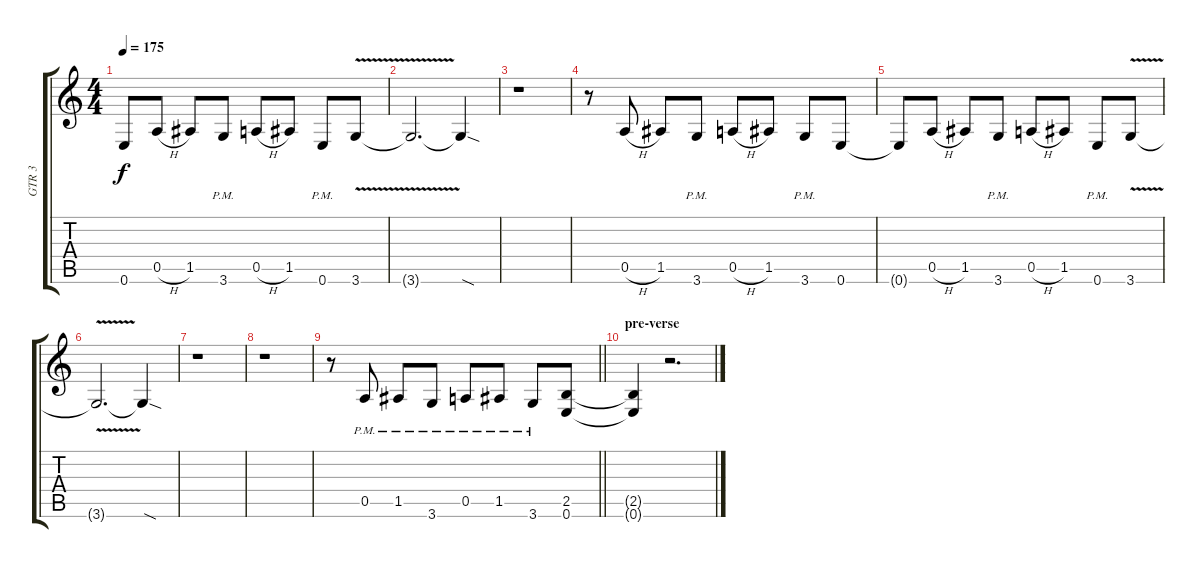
\track ("GTR 3" "GTR 3") {instrument distortionguitar}
\staff {score tabs}
\tuning (E4 B3 G3 D3 A2 E2) {hide}
\ts (4 4)
\tempo 175
\clef g2
\ks c
0.6{t}.8{dy f} 0.5{h}.8 1.5.8 3.6{pm}.8 0.5{h}.8 1.5.8 0.6{pm}.8 3.6{v}.8 |
3.6{t}.2{d} 3.6{sod t}.4 |
r.1 |
r.8 0.5{h}.8 1.5.8 3.6{pm}.8 0.5{h}.8 1.5.8 3.6{pm}.8 0.6.8 |
0.6{t}.8 0.5{h}.8 1.5.8 3.6{pm}.8 0.5{h}.8 1.5.8 0.6{pm}.8 3.6{v}.8 |
3.6{t}.2{d} 3.6{sod t}.4 |
r.1 |
r.1 |
\barLineRight lightlight
r.8 0.5{pm}.8 1.5{pm}.8 3.6{pm}.8 0.5{pm}.8 1.5{pm}.8 3.6{pm}.8 (2.5 0.6).8 |
\section ("" "pre-verse")
(2.5{t} 0.6{t}).4 r.2{d}
